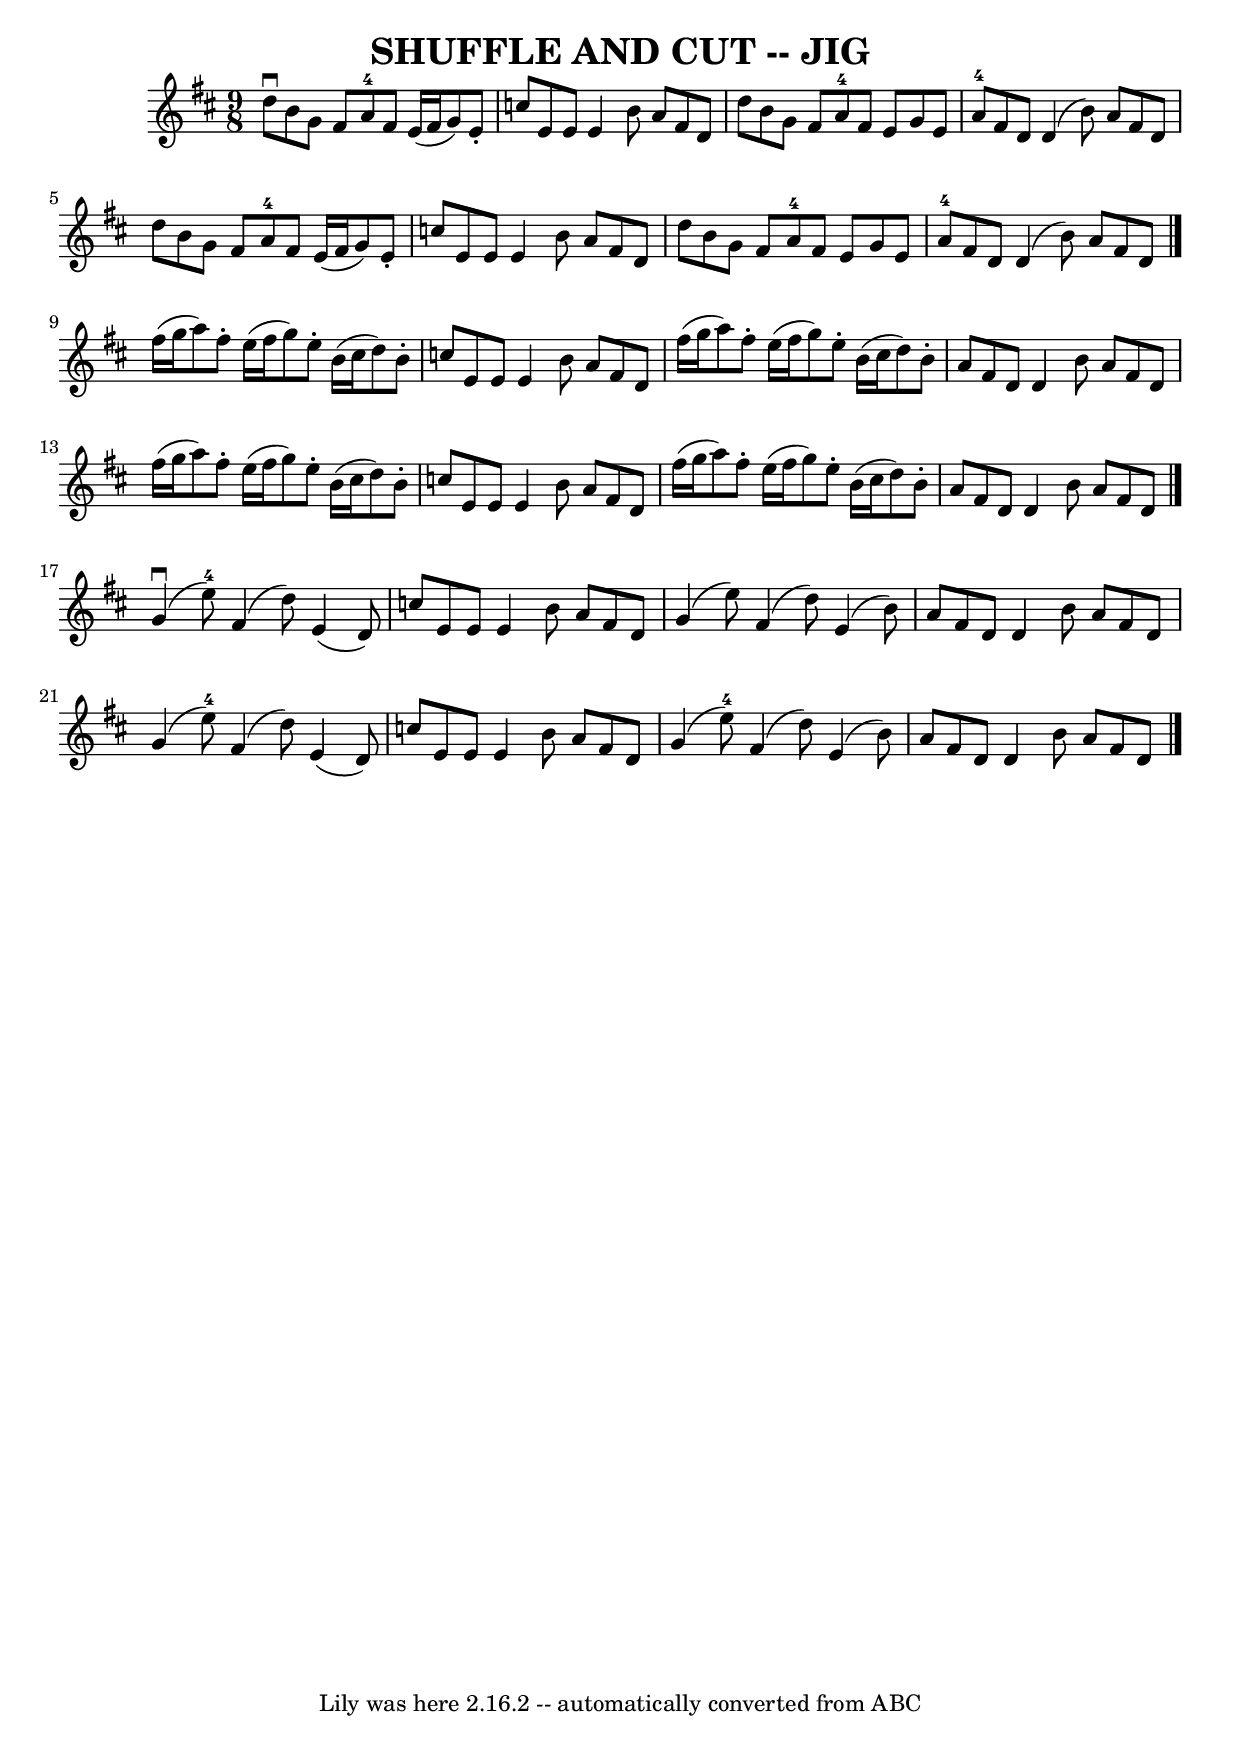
\version "2.16.2"
\include "Mammoth.ily"
\header {
  %% book = "Ryan's Mammoth Collection of Fiddle Tunes"
  crossRefNumber = "1"
  footnotes = "\\\\(As Old Irish Dance)"
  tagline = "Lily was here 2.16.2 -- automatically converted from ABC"
  title = "SHUFFLE AND CUT -- JIG"

}
voicedefault =  {


  \time 9/8 
  \key d \major
  d''8^\downbow b'8 g'8 fis'8 a'8-4   
  fis'8 e'16 (fis'16 g'8) e'8 -.   |
  c''8 e'8 e'8    
  e'4 b'8 a'8 fis'8 d'8        |
  d''8 b'8 g'8 fis'8 
  a'8-4 fis'8 e'8 g'8 e'8    |
  a'8-4 fis'8    
  d'8 d'4 (b'8) a'8 fis'8 d'8    |
  |
  d''8    
  b'8 g'8 fis'8 a'8-4 fis'8 e'16 (fis'16 g'8) e'8 -.  
  |
  c''8 e'8 e'8 e'4 b'8 a'8 fis'8 d'8        
  |
  d''8 b'8 g'8 fis'8 a'8-4 fis'8 e'8 g'8 e'8 
  |
  a'8-4 fis'8 d'8 d'4 (b'8) a'8 fis'8    
  d'8    \bar "|." fis''16 (g''16 a''8) fis''8 -. e''16 (
  fis''16 g''8) e''8 -. b'16 (cis''16 d''8) b'8 -.   
  |
  c''8 e'8 e'8 e'4 b'8 a'8 fis'8 d'8        
  |
  fis''16 (g''16 a''8) fis''8 -. e''16 (fis''16    
  g''8) e''8 -. b'16 (cis''16 d''8) b'8 -.   |
  a'8    
  fis'8 d'8 d'4 b'8 a'8 fis'8 d'8    |
  |
  
  fis''16 (g''16 a''8) fis''8 -. e''16 (fis''16 g''8)   
  e''8 -. b'16 (cis''16 d''8) b'8 -.   |
  c''8 e'8 e'8 
  e'4 b'8 a'8 fis'8 d'8        |
  fis''16 (g''16    
  a''8) fis''8 -. e''16 (fis''16 g''8) e''8 -. b'16 (
  cis''16 d''8) b'8 -.   |
  a'8 fis'8 d'8 d'4 b'8    
  a'8 fis'8 d'8    \bar "|." g'4 (^\downbow e''8-4) fis'4 (
  d''8) e'4 (d'8)   |
  c''8 e'8 e'8 e'4 b'8    
  a'8 fis'8 d'8        |
  g'4 (e''8) fis'4 (d''8)   
  e'4 (b'8)   |
  a'8 fis'8 d'8 d'4 b'8 a'8 fis'8  
  d'8    |
  |
  g'4 (e''8-4) fis'4 (d''8)   
  e'4 (d'8)   |
  c''8 e'8 e'8 e'4 b'8 a'8 fis'8   
  d'8        |
  g'4 (e''8-4) fis'4 (d''8) e'4 (b'8  -)   |
  a'8 fis'8 d'8 d'4 b'8 a'8 fis'8 d'8    
  \bar "|."   

}

\score{
  <<

    \context Staff="default"
    {
      \voicedefault 
      
    }

  >>
  \layout {
    
  }
  \midi {
  }

}
